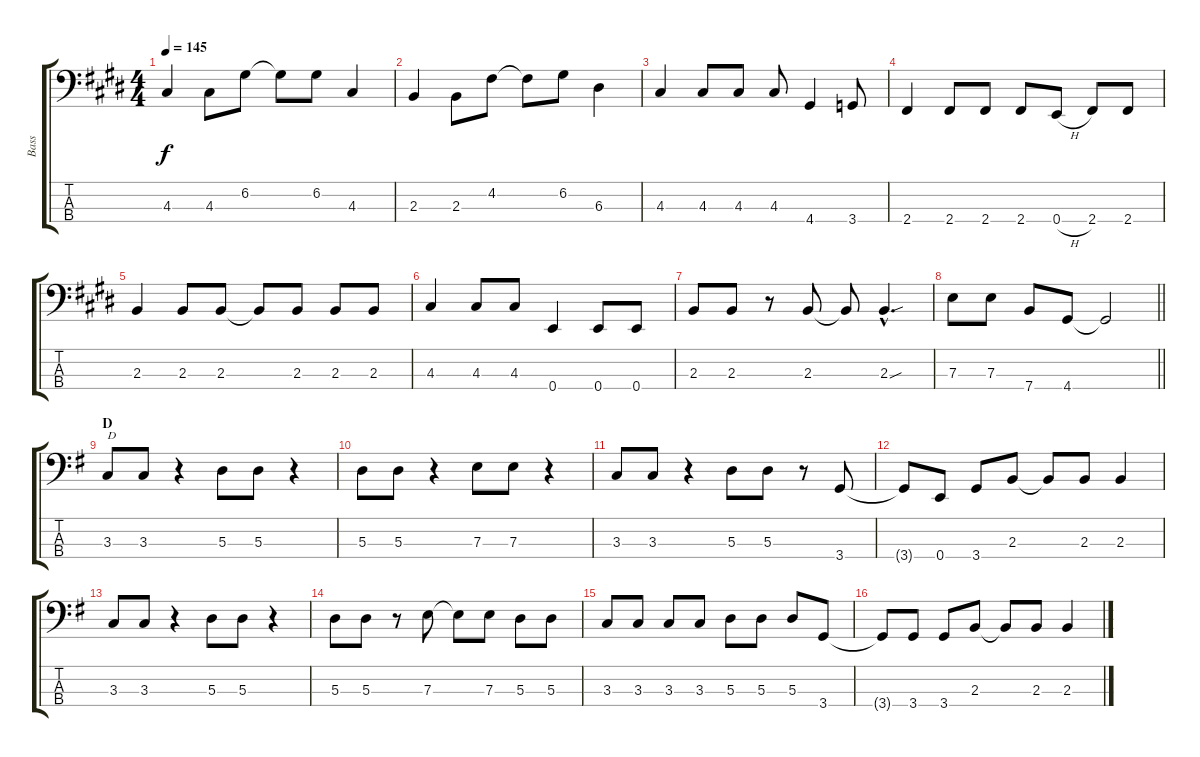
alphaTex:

\track ("Bass" "Bass") {instrument electricbasspick}
\staff {score tabs}
\tuning (G2 D2 A1 E1) {hide}
\ts (4 4)
\tempo 145
\clef f4
\ks e
4.3.4{dy f} 4.3.8 6.2.8 6.2{t}.8 6.2.8 4.3.4 |
2.3.4 2.3.8 4.2.8 4.2{t}.8 6.2.8 6.3.4 |
4.3.4 4.3.8 4.3.8 4.3.8 4.4.4 3.4.8 |
2.4.4 2.4.8 2.4.8 2.4.8 0.4{h}.8 2.4.8 2.4.8 |
2.3.4 2.3.8 2.3.8 2.3{t}.8 2.3.8 2.3.8 2.3.8 |
4.3.4 4.3.8 4.3.8 0.4.4 0.4.8 0.4.8 |
2.3.8 2.3.8 r.8 2.3.8 2.3{t}.8 2.3{sou hac}.4{d} |
\barLineRight lightlight
7.3.8 7.3.8 7.4.8 4.4.8 4.4{t}.2 |
\section ("" "D")
\ks g
3.3.8{txt "D"} 3.3.8 r.4 5.3.8 5.3.8 r.4 |
5.3.8 5.3.8 r.4 7.3.8 7.3.8 r.4 |
3.3.8 3.3.8 r.4 5.3.8 5.3.8 r.8 3.4.8 |
3.4{t}.8 0.4.8 3.4.8 2.3.8 2.3{t}.8 2.3.8 2.3.4 |
3.3.8 3.3.8 r.4 5.3.8 5.3.8 r.4 |
5.3.8 5.3.8 r.8 7.3.8 7.3{t}.8 7.3.8 5.3.8 5.3.8 |
3.3.8 3.3.8 3.3.8 3.3.8 5.3.8 5.3.8 5.3.8 3.4.8 |
3.4{t}.8 3.4.8 3.4.8 2.3.8 2.3{t}.8 2.3.8 2.3.4
